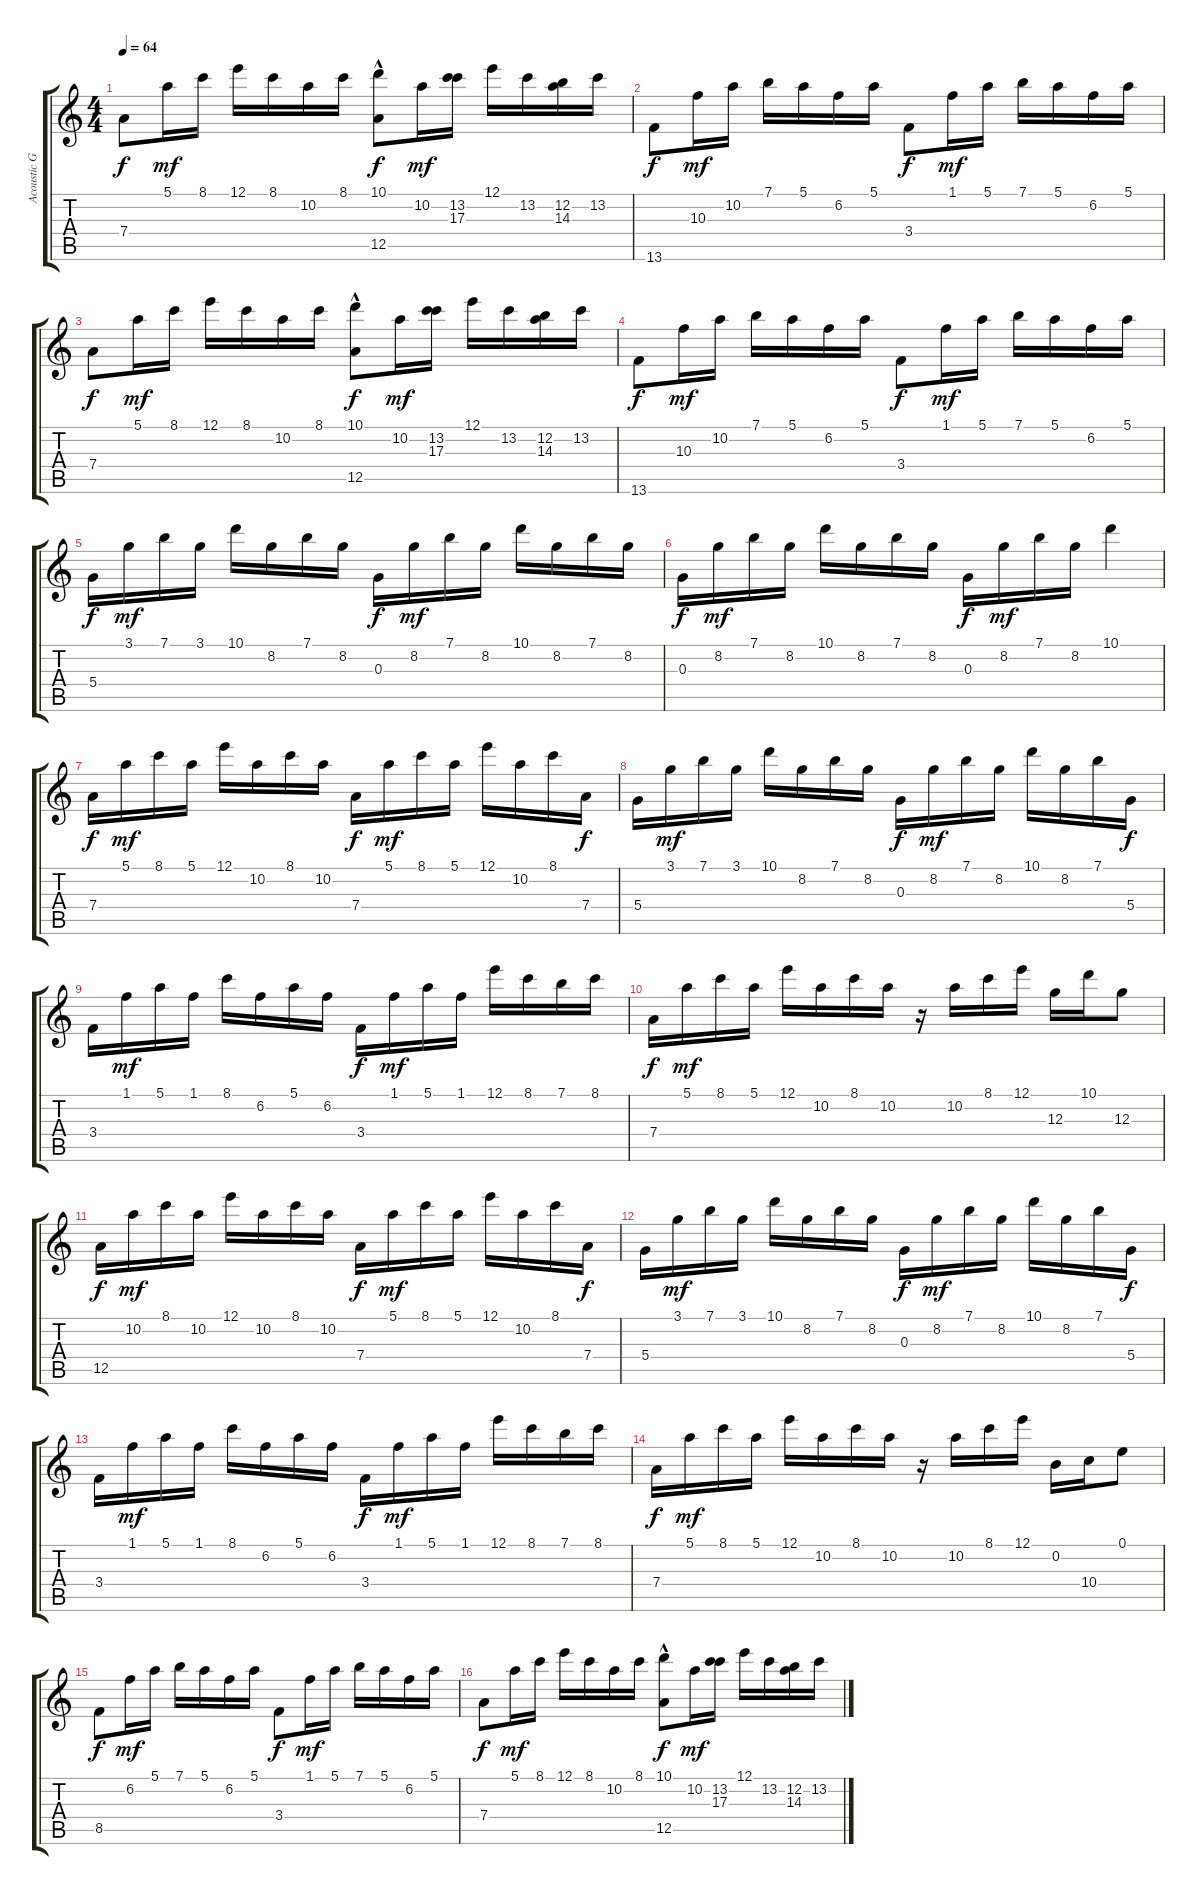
\track ("Acoustic Guitar 2" "Acoustic G") {instrument acousticguitarsteel}
\staff {score tabs}
\tuning (E4 B3 G3 D3 A2 E2) {hide}
\ts (4 4)
\tempo 64
\clef g2
\ks c
7.4.8{dy f} 5.1.16{dy mf} 8.1.16 12.1.16 8.1.16 10.2.16 8.1.16 (10.1{hac} 12.5).8{dy f} 10.2.16{dy mf} (13.2 17.3).16 12.1.16 13.2.16 (12.2 14.3).16 13.2.16 |
13.6.8{dy f} 10.3.16{dy mf} 10.2.16 7.1.16 5.1.16 6.2.16 5.1.16 3.4.8{dy f} 1.1.16{dy mf} 5.1.16 7.1.16 5.1.16 6.2.16 5.1.16 |
7.4.8{dy f} 5.1.16{dy mf} 8.1.16 12.1.16 8.1.16 10.2.16 8.1.16 (10.1{hac} 12.5).8{dy f} 10.2.16{dy mf} (13.2 17.3).16 12.1.16 13.2.16 (12.2 14.3).16 13.2.16 |
13.6.8{dy f} 10.3.16{dy mf} 10.2.16 7.1.16 5.1.16 6.2.16 5.1.16 3.4.8{dy f} 1.1.16{dy mf} 5.1.16 7.1.16 5.1.16 6.2.16 5.1.16 |
5.4.16{dy f} 3.1.16{dy mf} 7.1.16 3.1.16 10.1.16 8.2.16 7.1.16 8.2.16 0.3.16{dy f} 8.2.16{dy mf} 7.1.16 8.2.16 10.1.16 8.2.16 7.1.16 8.2.16 |
0.3.16{dy f} 8.2.16{dy mf} 7.1.16 8.2.16 10.1.16 8.2.16 7.1.16 8.2.16 0.3.16{dy f} 8.2.16{dy mf} 7.1.16 8.2.16 10.1.4 |
7.4.16{dy f} 5.1.16{dy mf} 8.1.16 5.1.16 12.1.16 10.2.16 8.1.16 10.2.16 7.4.16{dy f} 5.1.16{dy mf} 8.1.16 5.1.16 12.1.16 10.2.16 8.1.16 7.4.16{dy f} |
5.4.16 3.1.16{dy mf} 7.1.16 3.1.16 10.1.16 8.2.16 7.1.16 8.2.16 0.3.16{dy f} 8.2.16{dy mf} 7.1.16 8.2.16 10.1.16 8.2.16 7.1.16 5.4.16{dy f} |
3.4.16 1.1.16{dy mf} 5.1.16 1.1.16 8.1.16 6.2.16 5.1.16 6.2.16 3.4.16{dy f} 1.1.16{dy mf} 5.1.16 1.1.16 12.1.16 8.1.16 7.1.16 8.1.16 |
7.4.16{dy f} 5.1.16{dy mf} 8.1.16 5.1.16 12.1.16 10.2.16 8.1.16 10.2.16 r.16 10.2.16 8.1.16 12.1.16 12.3.16 10.1.16 12.3.8 |
12.5.16{dy f} 10.2.16{dy mf} 8.1.16 10.2.16 12.1.16 10.2.16 8.1.16 10.2.16 7.4.16{dy f} 5.1.16{dy mf} 8.1.16 5.1.16 12.1.16 10.2.16 8.1.16 7.4.16{dy f} |
5.4.16 3.1.16{dy mf} 7.1.16 3.1.16 10.1.16 8.2.16 7.1.16 8.2.16 0.3.16{dy f} 8.2.16{dy mf} 7.1.16 8.2.16 10.1.16 8.2.16 7.1.16 5.4.16{dy f} |
3.4.16 1.1.16{dy mf} 5.1.16 1.1.16 8.1.16 6.2.16 5.1.16 6.2.16 3.4.16{dy f} 1.1.16{dy mf} 5.1.16 1.1.16 12.1.16 8.1.16 7.1.16 8.1.16 |
7.4.16{dy f} 5.1.16{dy mf} 8.1.16 5.1.16 12.1.16 10.2.16 8.1.16 10.2.16 r.16 10.2.16 8.1.16 12.1.16 0.2.16 10.4.16 0.1.8 |
8.5.8{dy f} 6.2.16{dy mf} 5.1.16 7.1.16 5.1.16 6.2.16 5.1.16 3.4.8{dy f} 1.1.16{dy mf} 5.1.16 7.1.16 5.1.16 6.2.16 5.1.16 |
7.4.8{dy f} 5.1.16{dy mf} 8.1.16 12.1.16 8.1.16 10.2.16 8.1.16 (10.1{hac} 12.5).8{dy f} 10.2.16{dy mf} (13.2 17.3).16 12.1.16 13.2.16 (12.2 14.3).16 13.2.16
